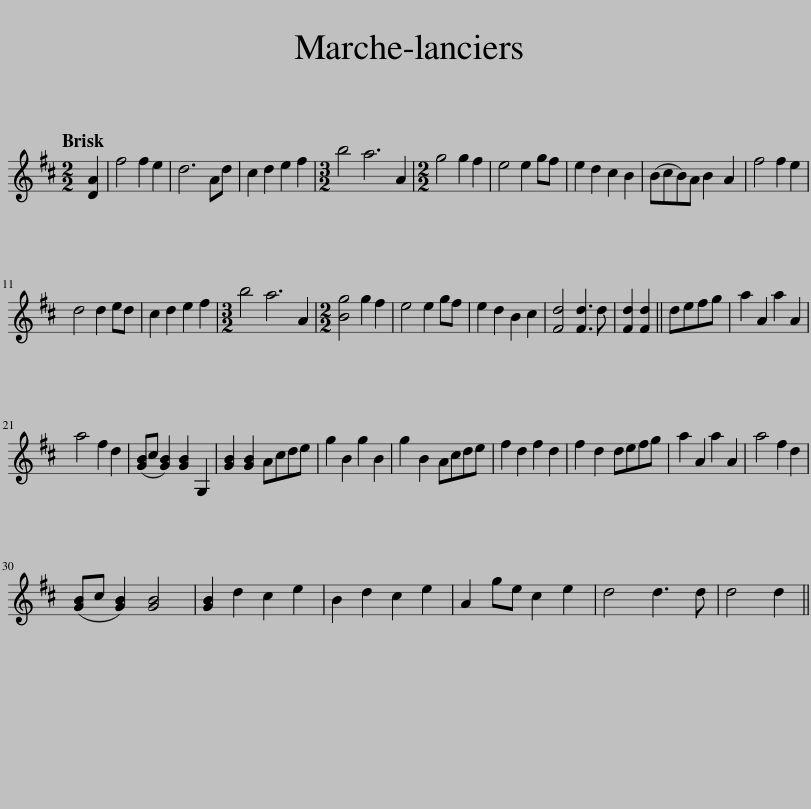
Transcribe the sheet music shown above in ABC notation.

X:1
L:1/8
Q:1/4=120
M:2/2
I:linebreak $
K:D
V:1 treble
V:1
 [DA]2 | f4 f2 e2 | d6 Ad | c2 d2 e2 f2 |[M:3/2] b4 a6 A2 | %5
[M:2/2] g4 g2 f2 | e4 e2 gf | e2 d2 c2 B2 | (BcB)A B2 A2 | f4 f2 e2 |$ %10
 d4 d2 ed | c2 d2 e2 f2 |[M:3/2] b4 a6 A2 |[M:2/2] [Bg]4 g2 f2 | e4 e2 gf | %15
 e2 d2 B2 c2 | [Fd]4 [Fd]3 d | [Fd]2 [Fd]2 || defg | a2 A2 a2 A2 |$ %20
 a4 f2 d2 | ([GB]c [GB]2) [GB]2 G,2 | [GB]2 [GB]2 Acde | g2 B2 g2 B2 | g2 B2 Acde | %25
 f2 d2 f2 d2 | f2 d2 defg | a2 A2 a2 A2 | a4 f2 d2 |$ ([GB]c [GB]2) [GB]4 | %30
 [GB]2 d2 c2 e2 | B2 d2 c2 e2 | A2 ge c2 e2 | d4 d3 d | d4 d2 || %35
